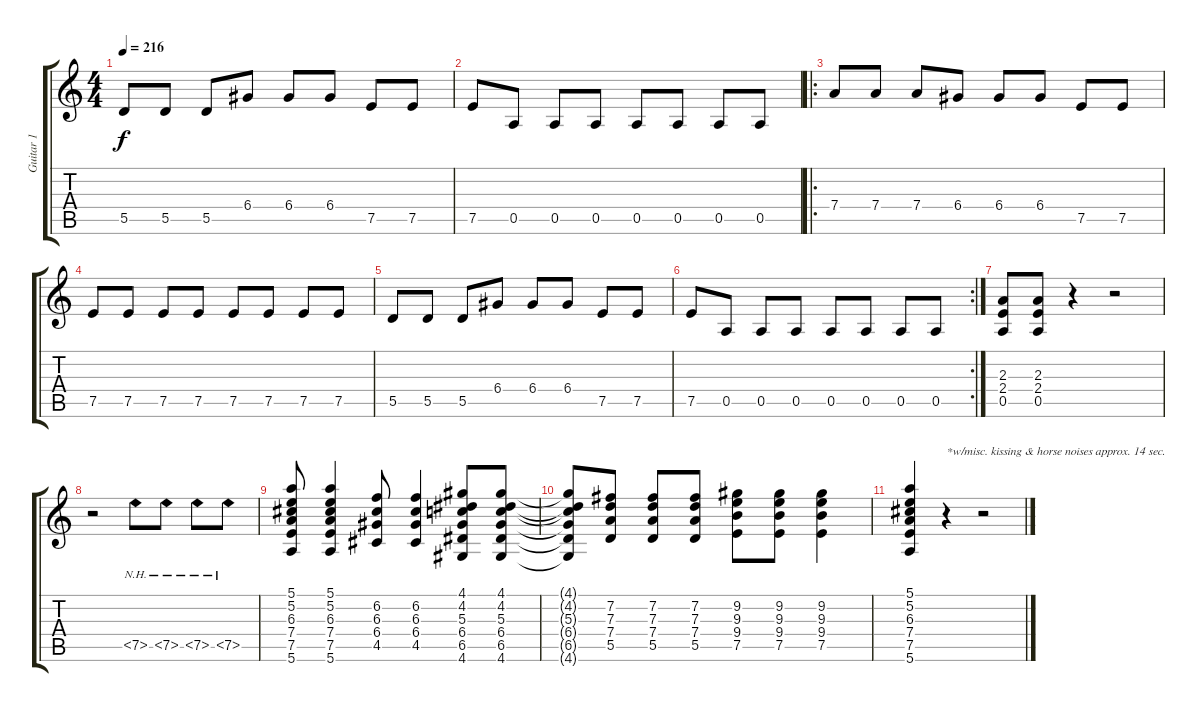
\track ("Guitar 1" "Guitar 1") {instrument overdrivenguitar}
\staff {score tabs}
\tuning (E4 B3 G3 D3 A2 E2) {hide}
\ts (4 4)
\tempo 216
\clef g2
\ks c
5.5.8{dy f} 5.5.8 5.5.8 6.4.8 6.4.8 6.4.8 7.5.8 7.5.8 |
7.5.8 0.5.8 0.5.8 0.5.8 0.5.8 0.5.8 0.5.8 0.5.8 |
\ro
7.4.8 7.4.8 7.4.8 6.4.8 6.4.8 6.4.8 7.5.8 7.5.8 |
7.5.8 7.5.8 7.5.8 7.5.8 7.5.8 7.5.8 7.5.8 7.5.8 |
5.5.8 5.5.8 5.5.8 6.4.8 6.4.8 6.4.8 7.5.8 7.5.8 |
\rc 2
7.5.8 0.5.8 0.5.8 0.5.8 0.5.8 0.5.8 0.5.8 0.5.8 |
(2.3 2.4 0.5).8 (2.3 2.4 0.5).8 r.4 r.2 |
r.2 7.5{nh}.8 7.5{nh}.8 7.5{nh}.8 7.5{nh}.8 |
(5.1 5.2 6.3 7.4 7.5 5.6).8 (5.1 5.2 6.3 7.4 7.5 5.6).4 (6.2 6.3 6.4 4.5).8 (6.2 6.3 6.4 4.5).4 (4.1 4.2 5.3 6.4 6.5 4.6).8 (4.1 4.2 5.3 6.4 6.5 4.6).8 |
(4.1{t} 4.2{t} 5.3{t} 6.4{t} 6.5{t} 4.6{t}).8 (7.2 7.3 7.4 5.5).8 (7.2 7.3 7.4 5.5).8 (7.2 7.3 7.4 5.5).8 (9.2 9.3 9.4 7.5).8 (9.2 9.3 9.4 7.5).8 (9.2 9.3 9.4 7.5).4 |
(5.1 5.2 6.3 7.4 7.5 5.6).4 r.4{txt "*w/misc. kissing & horse noises approx. 14 sec."} r.2
